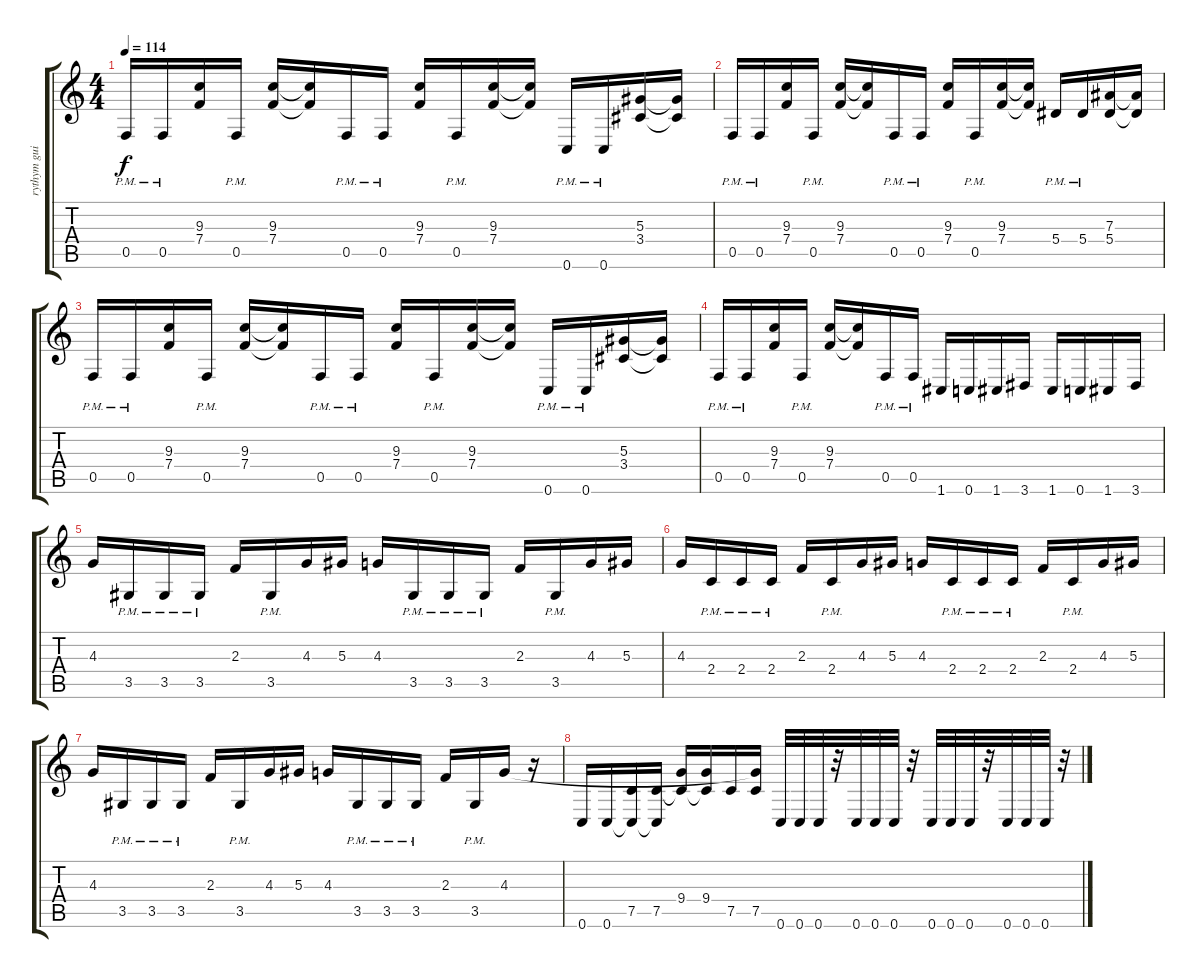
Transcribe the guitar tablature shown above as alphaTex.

\track ("rythym guitar" "rythym gui") {instrument distortionguitar}
\staff {score tabs}
\tuning (C4 G3 Eb3 Bb2 F2 C2) {hide}
\ts (4 4)
\tempo 114
\clef g2
\ks c
0.5{pm}.16{dy f} 0.5{pm}.16 (9.3 7.4).16 0.5{pm}.16 (9.3 7.4).16 (9.3{t} 7.4{t}).16 0.5{pm}.16 0.5{pm}.16 (9.3 7.4).16 0.5{pm}.16 (9.3 7.4).16 (9.3{t} 7.4{t}).16 0.6{pm}.16 0.6{pm}.16 (5.3 3.4).16 (5.3{t} 3.4{t}).16 |
0.5{pm}.16 0.5{pm}.16 (9.3 7.4).16 0.5{pm}.16 (9.3 7.4).16 (9.3{t} 7.4{t}).16 0.5{pm}.16 0.5{pm}.16 (9.3 7.4).16 0.5{pm}.16 (9.3 7.4).16 (9.3{t} 7.4{t}).16 5.4{pm}.16 5.4{pm}.16 (7.3 5.4).16 (7.3{t} 5.4{t}).16 |
0.5{pm}.16 0.5{pm}.16 (9.3 7.4).16 0.5{pm}.16 (9.3 7.4).16 (9.3{t} 7.4{t}).16 0.5{pm}.16 0.5{pm}.16 (9.3 7.4).16 0.5{pm}.16 (9.3 7.4).16 (9.3{t} 7.4{t}).16 0.6{pm}.16 0.6{pm}.16 (5.3 3.4).16 (5.3{t} 3.4{t}).16 |
0.5{pm}.16 0.5{pm}.16 (9.3 7.4).16 0.5{pm}.16 (9.3 7.4).16 (9.3{t} 7.4{t}).16 0.5{pm}.16 0.5{pm}.16 1.6.16 0.6.16 1.6.16 3.6.16 1.6.16 0.6.16 1.6.16 3.6.16 |
4.3.16 3.5{pm}.16 3.5{pm}.16 3.5{pm}.16 2.3.16 3.5{pm}.16 4.3.16 5.3.16 4.3.16 3.5{pm}.16 3.5{pm}.16 3.5{pm}.16 2.3.16 3.5{pm}.16 4.3.16 5.3.16 |
4.3.16 2.4{pm}.16 2.4{pm}.16 2.4{pm}.16 2.3.16 2.4{pm}.16 4.3.16 5.3.16 4.3.16 2.4{pm}.16 2.4{pm}.16 2.4{pm}.16 2.3.16 2.4{pm}.16 4.3.16 5.3.16 |
4.3.16 3.5{pm}.16 3.5{pm}.16 3.5{pm}.16 2.3.16 3.5{pm}.16 4.3.16 5.3.16 4.3.16 3.5{pm}.16 3.5{pm}.16 3.5{pm}.16 2.3.16 3.5{pm}.16 4.3.16 r.16 |
0.6.16 0.6.16 (7.5 0.6{t}).16 (7.5 0.6{t}).16 (9.4 7.5{t}).16 (9.4 7.5{t}).16 7.5.16 (4.3{t} 7.5).16 0.6.32 0.6.32 0.6.32 r.32 0.6.32 0.6.32 0.6.32 r.32 0.6.32 0.6.32 0.6.32 r.32 0.6.32 0.6.32 0.6.32 r.32
